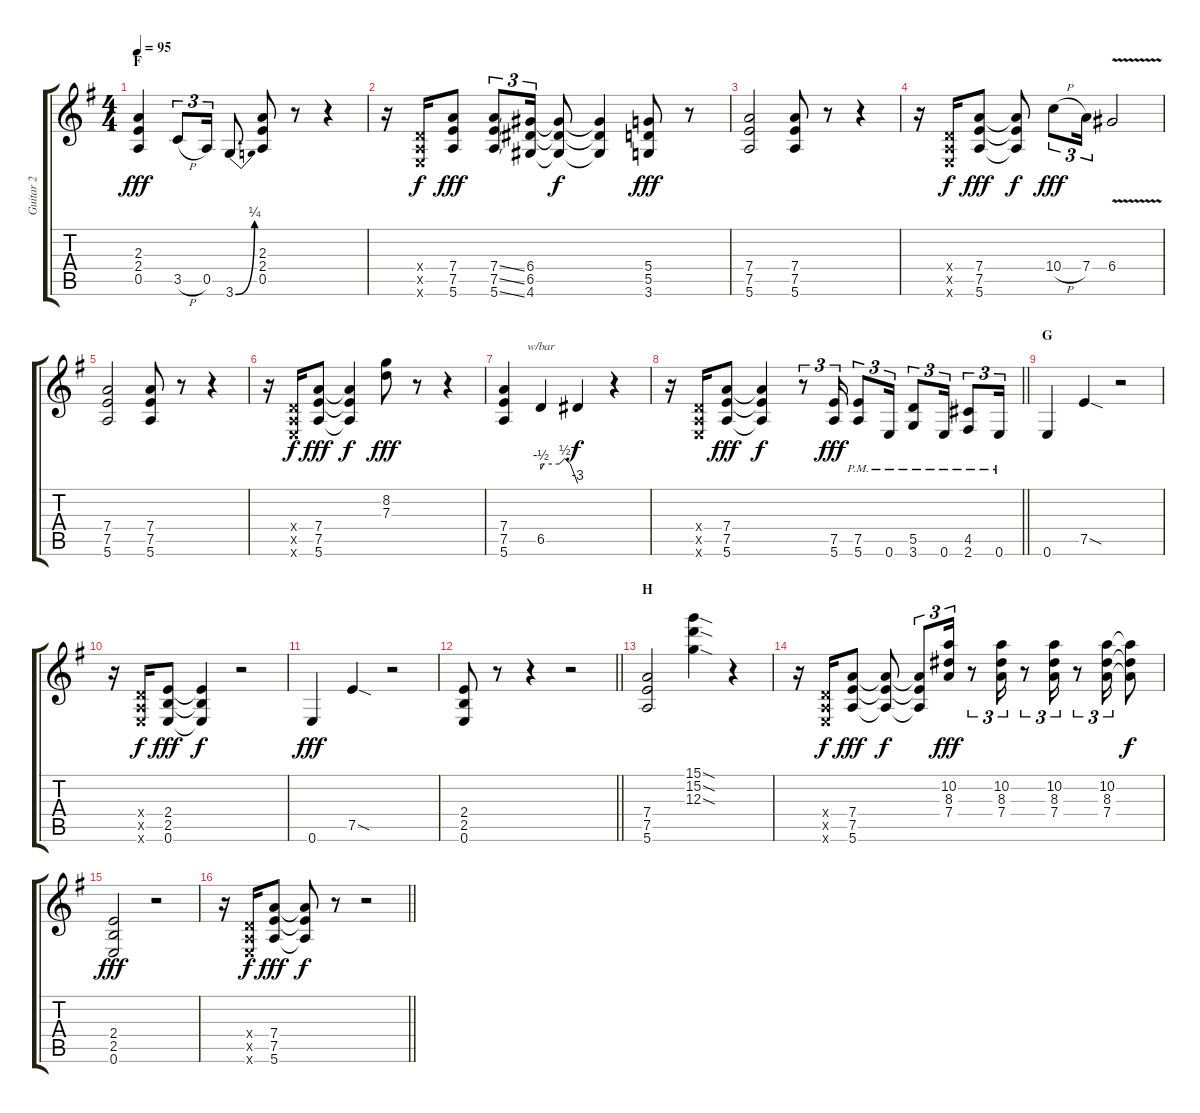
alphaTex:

\track ("Guitar 2" "Guitar 2") {instrument distortionguitar}
\staff {score tabs}
\tuning (E4 B3 G3 D3 A2 E2) {hide}
\ts (4 4)
\section ("" "F")
\tempo 95
\clef g2
\ks g
(2.3 2.4 0.5).4{dy fff} 3.5{h}.8{tu (3 2)} 0.5.16{tu (3 2)} 3.6{be (bend 0 0 60 1)}.8 (2.3 2.4 0.5).8 r.8 r.4 |
r.16 (0.4{x} 0.5{x} 0.6{x}).16{dy f} (7.4 7.5 5.6).8{dy fff} (7.4{ss} 7.5{ss} 5.6{ss}).8{tu (3 2)} (6.4 6.5 4.6).16{tu (3 2)} (6.4{t} 6.5{t} 4.6{t}).8{dy f} (6.4{t} 6.5{t} 4.6{t}).4 (5.4 5.5 3.6).8{dy fff} r.8 |
(7.4 7.5 5.6).2 (7.4 7.5 5.6).8 r.8 r.4 |
r.16 (0.4{x} 0.5{x} 0.6{x}).16{dy f} (7.4 7.5 5.6).8{dy fff} (7.4{t} 7.5{t} 5.6{t}).8{dy f} 10.4{h}.8{tu (3 2) dy fff} 7.4.16{tu (3 2)} 6.4{v}.2 |
(7.4 7.5 5.6).2 (7.4 7.5 5.6).8 r.8 r.4 |
r.16 (0.4{x} 0.5{x} 0.6{x}).16{dy f} (7.4 7.5 5.6).8{dy fff} (7.4{t} 7.5{t} 5.6{t}).4{dy f} (8.2 7.3).8{dy fff} r.8 r.4 |
(7.4 7.5 5.6).4 6.5.4{tbe (custom default 0 -2 5 0 30 0 39 2 48 0 60 -12)} 6.5{t}.4{dy f} r.4 |
\barLineRight lightlight
r.16 (0.4{x} 0.5{x} 0.6{x}).16 (7.4 7.5 5.6).8{dy fff} (7.4{t} 7.5{t} 5.6{t}).4{dy f} r.8{tu (3 2)} (7.5 5.6).16{tu (3 2) dy fff} (7.5{pm} 5.6{pm}).8{tu (3 2)} 0.6{pm}.16{tu (3 2)} (5.5{pm} 3.6{pm}).8{tu (3 2)} 0.6{pm}.16{tu (3 2)} (4.5{pm} 2.6{pm}).8{tu (3 2)} 0.6{pm}.16{tu (3 2)} |
\section ("" "G")
0.6.4 7.5{sod}.4 r.2 |
r.16 (0.4{x} 0.5{x} 0.6{x}).16{dy f} (2.4 2.5 0.6).8{dy fff} (2.4{t} 2.5{t} 0.6{t}).4{dy f} r.2 |
0.6.4{dy fff} 7.5{sod}.4 r.2 |
\barLineRight lightlight
(2.4 2.5 0.6).8 r.8 r.4 r.2 |
\section ("" "H")
(7.4 7.5 5.6).2 (15.1{sod} 15.2{sod} 12.3{sod}).4 r.4 |
r.16 (0.4{x} 0.5{x} 0.6{x}).16{dy f} (7.4 7.5 5.6).8{dy fff} (7.4{t} 7.5{t} 5.6{t}).8{dy f} (7.4{t} 7.5{t} 5.6{t}).8{tu (3 2)} (10.2 8.3 7.4).16{tu (3 2) dy fff} r.8{tu (3 2)} (10.2 8.3 7.4).16{tu (3 2)} r.8{tu (3 2)} (10.2 8.3 7.4).16{tu (3 2)} r.8{tu (3 2)} (10.2 8.3 7.4).16{tu (3 2)} (10.2{t} 8.3{t} 7.4{t}).8{dy f} |
(2.4 2.5 0.6).2{dy fff} r.2 |
\barLineRight lightlight
r.16 (0.4{x} 0.5{x} 0.6{x}).16{dy f} (7.4 7.5 5.6).8{dy fff} (7.4{t} 7.5{t} 5.6{t}).8{dy f} r.8 r.2
